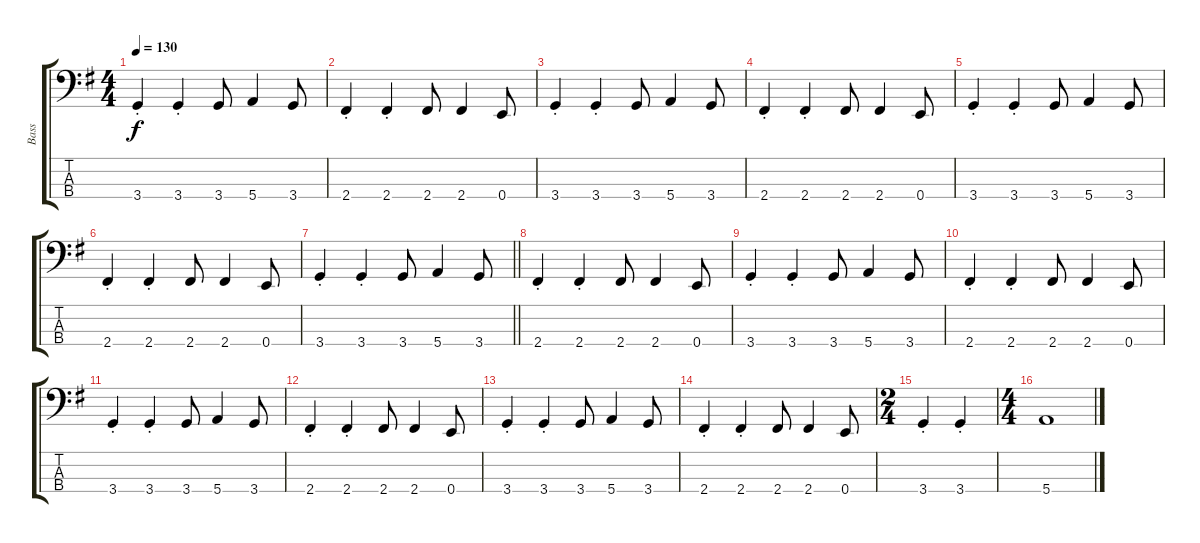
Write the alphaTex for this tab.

\track ("Bass" "Bass") {instrument electricbassfinger}
\staff {score tabs}
\tuning (G2 D2 A1 E1) {hide}
\ts (4 4)
\tempo 130
\clef f4
\ks g
3.4{st}.4{dy f} 3.4{st}.4 3.4.8 5.4.4 3.4.8 |
2.4{st}.4 2.4{st}.4 2.4.8 2.4.4 0.4.8 |
3.4{st}.4 3.4{st}.4 3.4.8 5.4.4 3.4.8 |
2.4{st}.4 2.4{st}.4 2.4.8 2.4.4 0.4.8 |
3.4{st}.4 3.4{st}.4 3.4.8 5.4.4 3.4.8 |
2.4{st}.4 2.4{st}.4 2.4.8 2.4.4 0.4.8 |
\barLineRight lightlight
3.4{st}.4 3.4{st}.4 3.4.8 5.4.4 3.4.8 |
2.4{st}.4 2.4{st}.4 2.4.8 2.4.4 0.4.8 |
3.4{st}.4 3.4{st}.4 3.4.8 5.4.4 3.4.8 |
2.4{st}.4 2.4{st}.4 2.4.8 2.4.4 0.4.8 |
3.4{st}.4 3.4{st}.4 3.4.8 5.4.4 3.4.8 |
2.4{st}.4 2.4{st}.4 2.4.8 2.4.4 0.4.8 |
3.4{st}.4 3.4{st}.4 3.4.8 5.4.4 3.4.8 |
2.4{st}.4 2.4{st}.4 2.4.8 2.4.4 0.4.8 |
\ts (2 4)
3.4{st}.4 3.4{st}.4 |
\ts (4 4)
5.4.1
